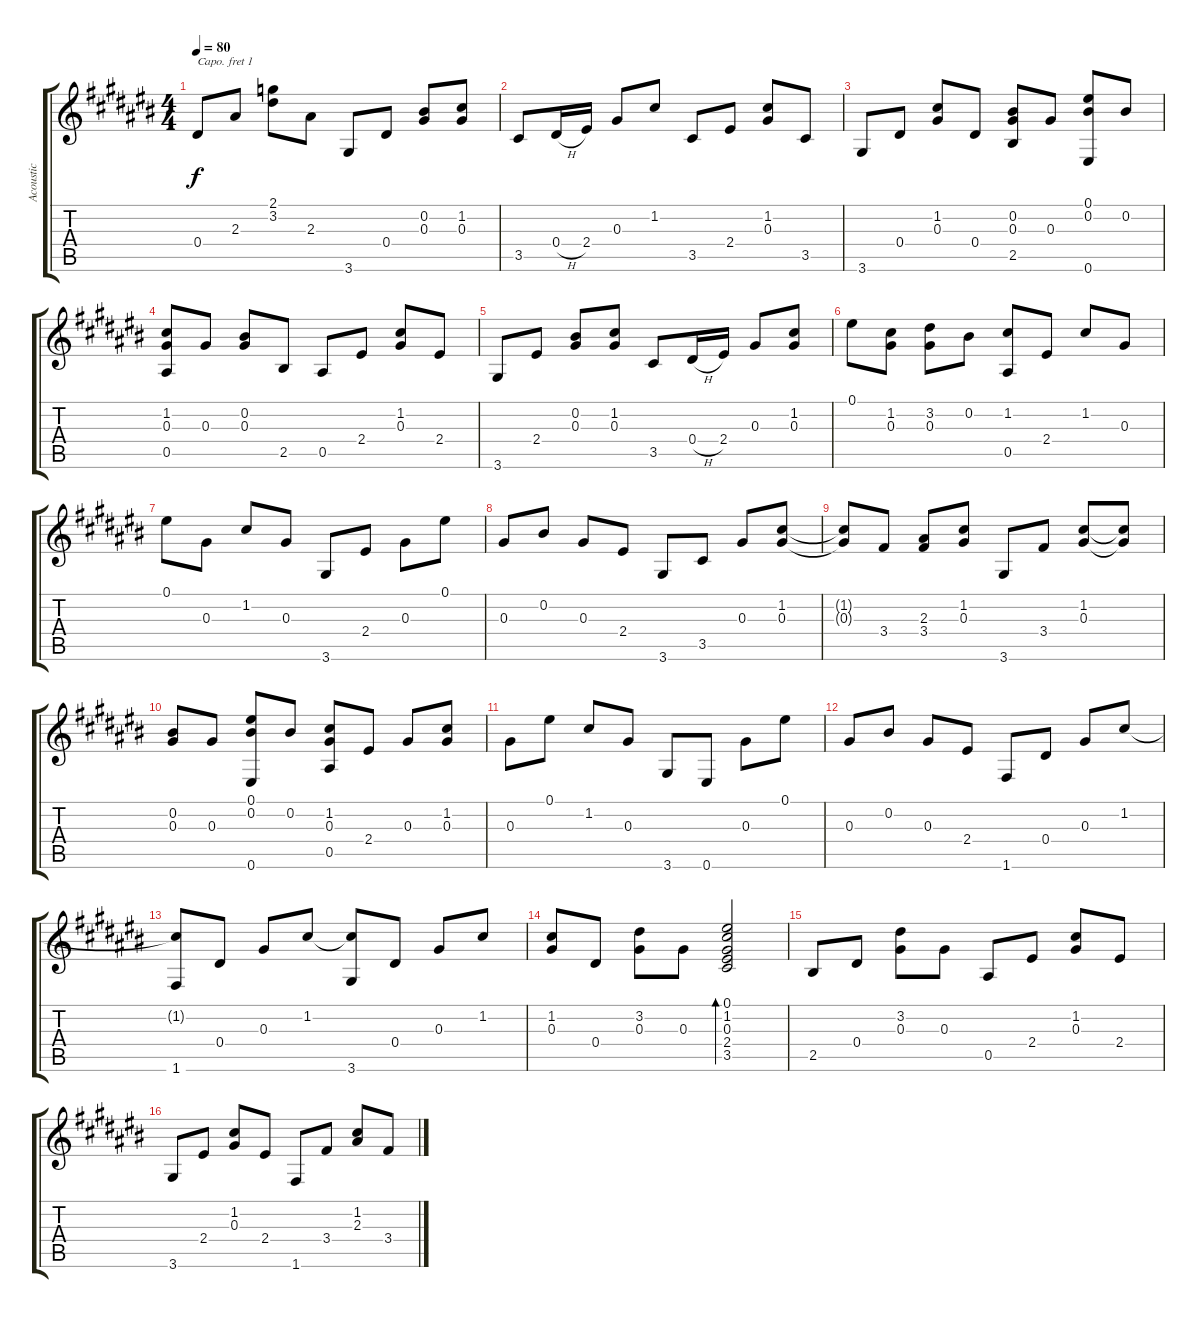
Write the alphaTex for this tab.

\track ("Acoustic" "Acoustic") {instrument acousticguitarsteel}
\staff {score tabs}
\capo 1
\tuning (E4 B3 G3 D3 A2 E2) {hide}
\ts (4 4)
\tempo 80
\clef g2
\ks c#
0.4.8{dy f} 2.3.8 (2.1 3.2).8 2.3.8 3.6.8 0.4.8 (0.2 0.3).8 (1.2 0.3).8 |
3.5.8 0.4{h}.16 2.4.16 0.3.8 1.2.8 3.5.8 2.4.8 (1.2 0.3).8 3.5.8 |
3.6.8 0.4.8 (1.2 0.3).8 0.4.8 (0.2 0.3 2.5).8 0.3.8 (0.1 0.2 0.6).8 0.2.8 |
(1.2 0.3 0.5).8 0.3.8 (0.2 0.3).8 2.5.8 0.5.8 2.4.8 (1.2 0.3).8 2.4.8 |
3.6.8 2.4.8 (0.2 0.3).8 (1.2 0.3).8 3.5.8 0.4{h}.16 2.4.16 0.3.8 (1.2 0.3).8 |
0.1.8 (1.2 0.3).8 (3.2 0.3).8 0.2.8 (1.2 0.5).8 2.4.8 1.2.8 0.3.8 |
0.1.8 0.3.8 1.2.8 0.3.8 3.6.8 2.4.8 0.3.8 0.1.8 |
0.3.8 0.2.8 0.3.8 2.4.8 3.6.8 3.5.8 0.3.8 (1.2 0.3).8 |
(1.2{t} 0.3{t}).8 3.4.8 (2.3 3.4).8 (1.2 0.3).8 3.6.8 3.4.8 (1.2 0.3).8 (1.2{t} 0.3{t}).8 |
(0.2 0.3).8 0.3.8 (0.1 0.2 0.6).8 0.2.8 (1.2 0.3 0.5).8 2.4.8 0.3.8 (1.2 0.3).8 |
0.3.8 0.1.8 1.2.8 0.3.8 3.6.8 0.6.8 0.3.8 0.1.8 |
0.3.8 0.2.8 0.3.8 2.4.8 1.6.8 0.4.8 0.3.8 1.2.8 |
(1.2{t} 1.6).8 0.4.8 0.3.8 1.2.8 (1.2{t} 3.6).8 0.4.8 0.3.8 1.2.8 |
(1.2 0.3).8 0.4.8 (3.2 0.3).8 0.3.8 (0.1 1.2 0.3 2.4 3.5).2{bd 120} |
2.5.8 0.4.8 (3.2 0.3).8 0.3.8 0.5.8 2.4.8 (1.2 0.3).8 2.4.8 |
3.6.8 2.4.8 (1.2 0.3).8 2.4.8 1.6.8 3.4.8 (1.2 2.3).8 3.4.8
